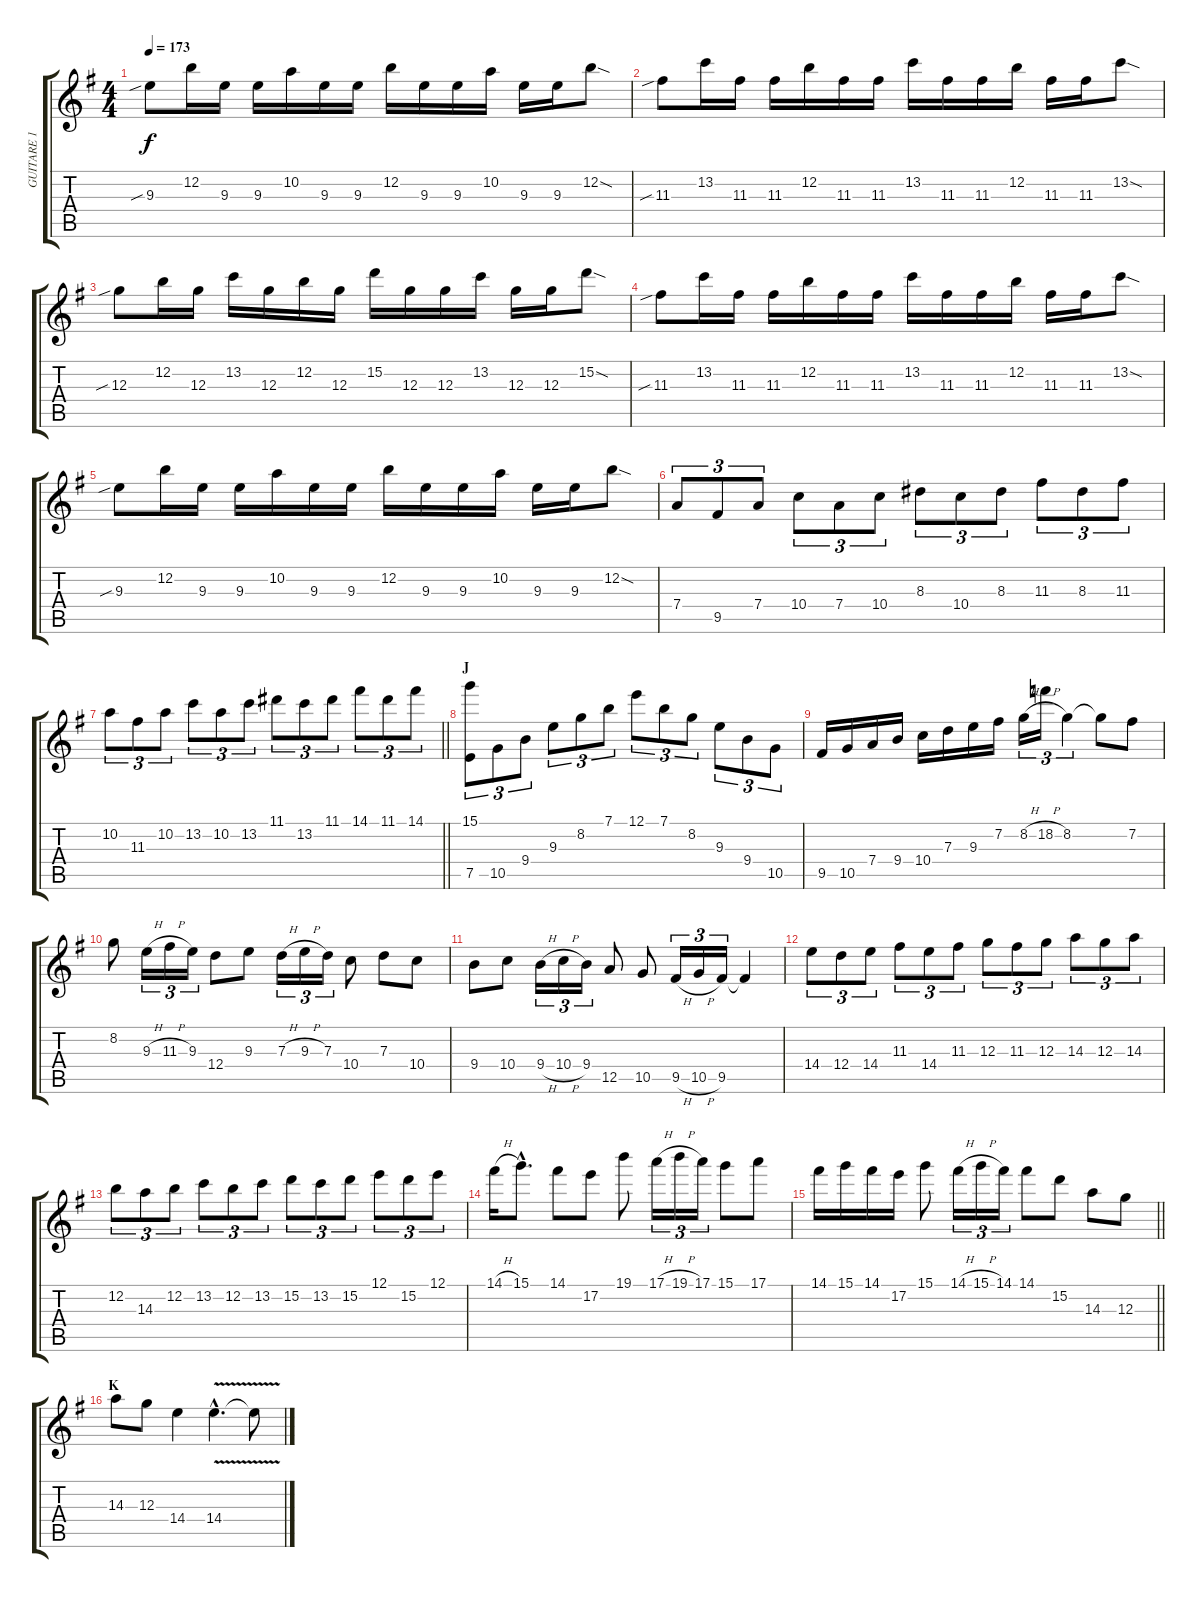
\track ("GUITARE 1" "GUITARE 1") {instrument distortionguitar}
\staff {score tabs}
\tuning (E4 B3 G3 D3 A2 E2) {hide}
\ts (4 4)
\tempo 173
\clef g2
\ks g
9.3{sib}.8{dy f} 12.2.16 9.3.16 9.3.16 10.2.16 9.3.16 9.3.16 12.2.16 9.3.16 9.3.16 10.2.16 9.3.16 9.3.16 12.2{sod}.8 |
11.3{sib}.8 13.2.16 11.3.16 11.3.16 12.2.16 11.3.16 11.3.16 13.2.16 11.3.16 11.3.16 12.2.16 11.3.16 11.3.16 13.2{sod}.8 |
12.3{sib}.8 12.2.16 12.3.16 13.2.16 12.3.16 12.2.16 12.3.16 15.2.16 12.3.16 12.3.16 13.2.16 12.3.16 12.3.16 15.2{sod}.8 |
11.3{sib}.8 13.2.16 11.3.16 11.3.16 12.2.16 11.3.16 11.3.16 13.2.16 11.3.16 11.3.16 12.2.16 11.3.16 11.3.16 13.2{sod}.8 |
9.3{sib}.8 12.2.16 9.3.16 9.3.16 10.2.16 9.3.16 9.3.16 12.2.16 9.3.16 9.3.16 10.2.16 9.3.16 9.3.16 12.2{sod}.8 |
7.4.8{tu (3 2)} 9.5.8{tu (3 2)} 7.4.8{tu (3 2)} 10.4.8{tu (3 2)} 7.4.8{tu (3 2)} 10.4.8{tu (3 2)} 8.3.8{tu (3 2)} 10.4.8{tu (3 2)} 8.3.8{tu (3 2)} 11.3.8{tu (3 2)} 8.3.8{tu (3 2)} 11.3.8{tu (3 2)} |
\barLineRight lightlight
10.2.8{tu (3 2)} 11.3.8{tu (3 2)} 10.2.8{tu (3 2)} 13.2.8{tu (3 2)} 10.2.8{tu (3 2)} 13.2.8{tu (3 2)} 11.1.8{tu (3 2)} 13.2.8{tu (3 2)} 11.1.8{tu (3 2)} 14.1.8{tu (3 2)} 11.1.8{tu (3 2)} 14.1.8{tu (3 2)} |
\section ("" "J")
(15.1 7.5).8{tu (3 2) volume 16 balance 8} 10.5.8{tu (3 2)} 9.4.8{tu (3 2)} 9.3.8{tu (3 2)} 8.2.8{tu (3 2)} 7.1.8{tu (3 2)} 12.1.8{tu (3 2)} 7.1.8{tu (3 2)} 8.2.8{tu (3 2)} 9.3.8{tu (3 2)} 9.4.8{tu (3 2)} 10.5.8{tu (3 2)} |
9.5.16 10.5.16 7.4.16 9.4.16 10.4.16 7.3.16 9.3.16 7.2.16 8.2{h}.16{tu (3 2)} 18.2{h}.16{tu (3 2)} 8.2.4{tu (3 2)} 8.2{t}.8 7.2.8 |
8.2.8 9.3{h}.16{tu (3 2)} 11.3{h}.16{tu (3 2)} 9.3.16{tu (3 2)} 12.4.8 9.3.8 7.3{h}.16{tu (3 2)} 9.3{h}.16{tu (3 2)} 7.3.16{tu (3 2)} 10.4.8 7.3.8 10.4.8 |
9.4.8 10.4.8 9.4{h}.16{tu (3 2)} 10.4{h}.16{tu (3 2)} 9.4.16{tu (3 2)} 12.5.8 10.5.8 9.5{h}.16{tu (3 2)} 10.5{h}.16{tu (3 2)} 9.5.16{tu (3 2)} 9.5{t}.4 |
14.4.8{tu (3 2)} 12.4.8{tu (3 2)} 14.4.8{tu (3 2)} 11.3.8{tu (3 2)} 14.4.8{tu (3 2)} 11.3.8{tu (3 2)} 12.3.8{tu (3 2)} 11.3.8{tu (3 2)} 12.3.8{tu (3 2)} 14.3.8{tu (3 2)} 12.3.8{tu (3 2)} 14.3.8{tu (3 2)} |
12.2.8{tu (3 2)} 14.3.8{tu (3 2)} 12.2.8{tu (3 2)} 13.2.8{tu (3 2)} 12.2.8{tu (3 2)} 13.2.8{tu (3 2)} 15.2.8{tu (3 2)} 13.2.8{tu (3 2)} 15.2.8{tu (3 2)} 12.1.8{tu (3 2)} 15.2.8{tu (3 2)} 12.1.8{tu (3 2)} |
14.1{h}.16 15.1{hac}.8{d} 14.1.8 17.2.8 19.1.8 17.1{h}.16{tu (3 2)} 19.1{h}.16{tu (3 2)} 17.1.16{tu (3 2)} 15.1.8 17.1.8 |
\barLineRight lightlight
14.1.16 15.1.16 14.1.16 17.2.16 15.1.8 14.1{h}.16{tu (3 2)} 15.1{h}.16{tu (3 2)} 14.1.16{tu (3 2)} 14.1.8 15.2.8 14.3.8 12.3.8 |
\section ("" "K")
14.3.8 12.3.8 14.4.4 14.4{v hac}.4{d} 14.4{t}.8
